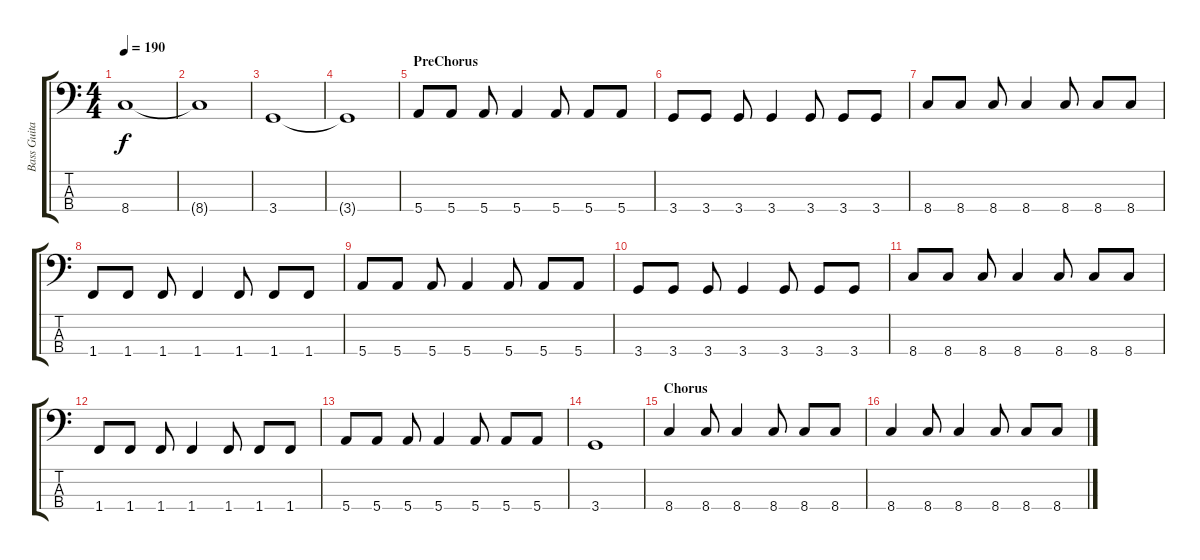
\track ("Bass Guitar" "Bass Guita") {instrument electricbasspick}
\staff {score tabs}
\tuning (G2 D2 A1 E1) {hide}
\ts (4 4)
\tempo 190
\clef f4
\ks c
8.4.1{dy f} |
8.4{t}.1 |
3.4.1 |
3.4{t}.1 |
\section ("" "PreChorus")
5.4.8 5.4.8 5.4.8 5.4.4 5.4.8 5.4.8 5.4.8 |
3.4.8 3.4.8 3.4.8 3.4.4 3.4.8 3.4.8 3.4.8 |
8.4.8 8.4.8 8.4.8 8.4.4 8.4.8 8.4.8 8.4.8 |
1.4.8 1.4.8 1.4.8 1.4.4 1.4.8 1.4.8 1.4.8 |
5.4.8 5.4.8 5.4.8 5.4.4 5.4.8 5.4.8 5.4.8 |
3.4.8 3.4.8 3.4.8 3.4.4 3.4.8 3.4.8 3.4.8 |
8.4.8 8.4.8 8.4.8 8.4.4 8.4.8 8.4.8 8.4.8 |
1.4.8 1.4.8 1.4.8 1.4.4 1.4.8 1.4.8 1.4.8 |
5.4.8 5.4.8 5.4.8 5.4.4 5.4.8 5.4.8 5.4.8 |
3.4.1 |
\section ("" "Chorus")
8.4.4 8.4.8 8.4.4 8.4.8 8.4.8 8.4.8 |
8.4.4 8.4.8 8.4.4 8.4.8 8.4.8 8.4.8
